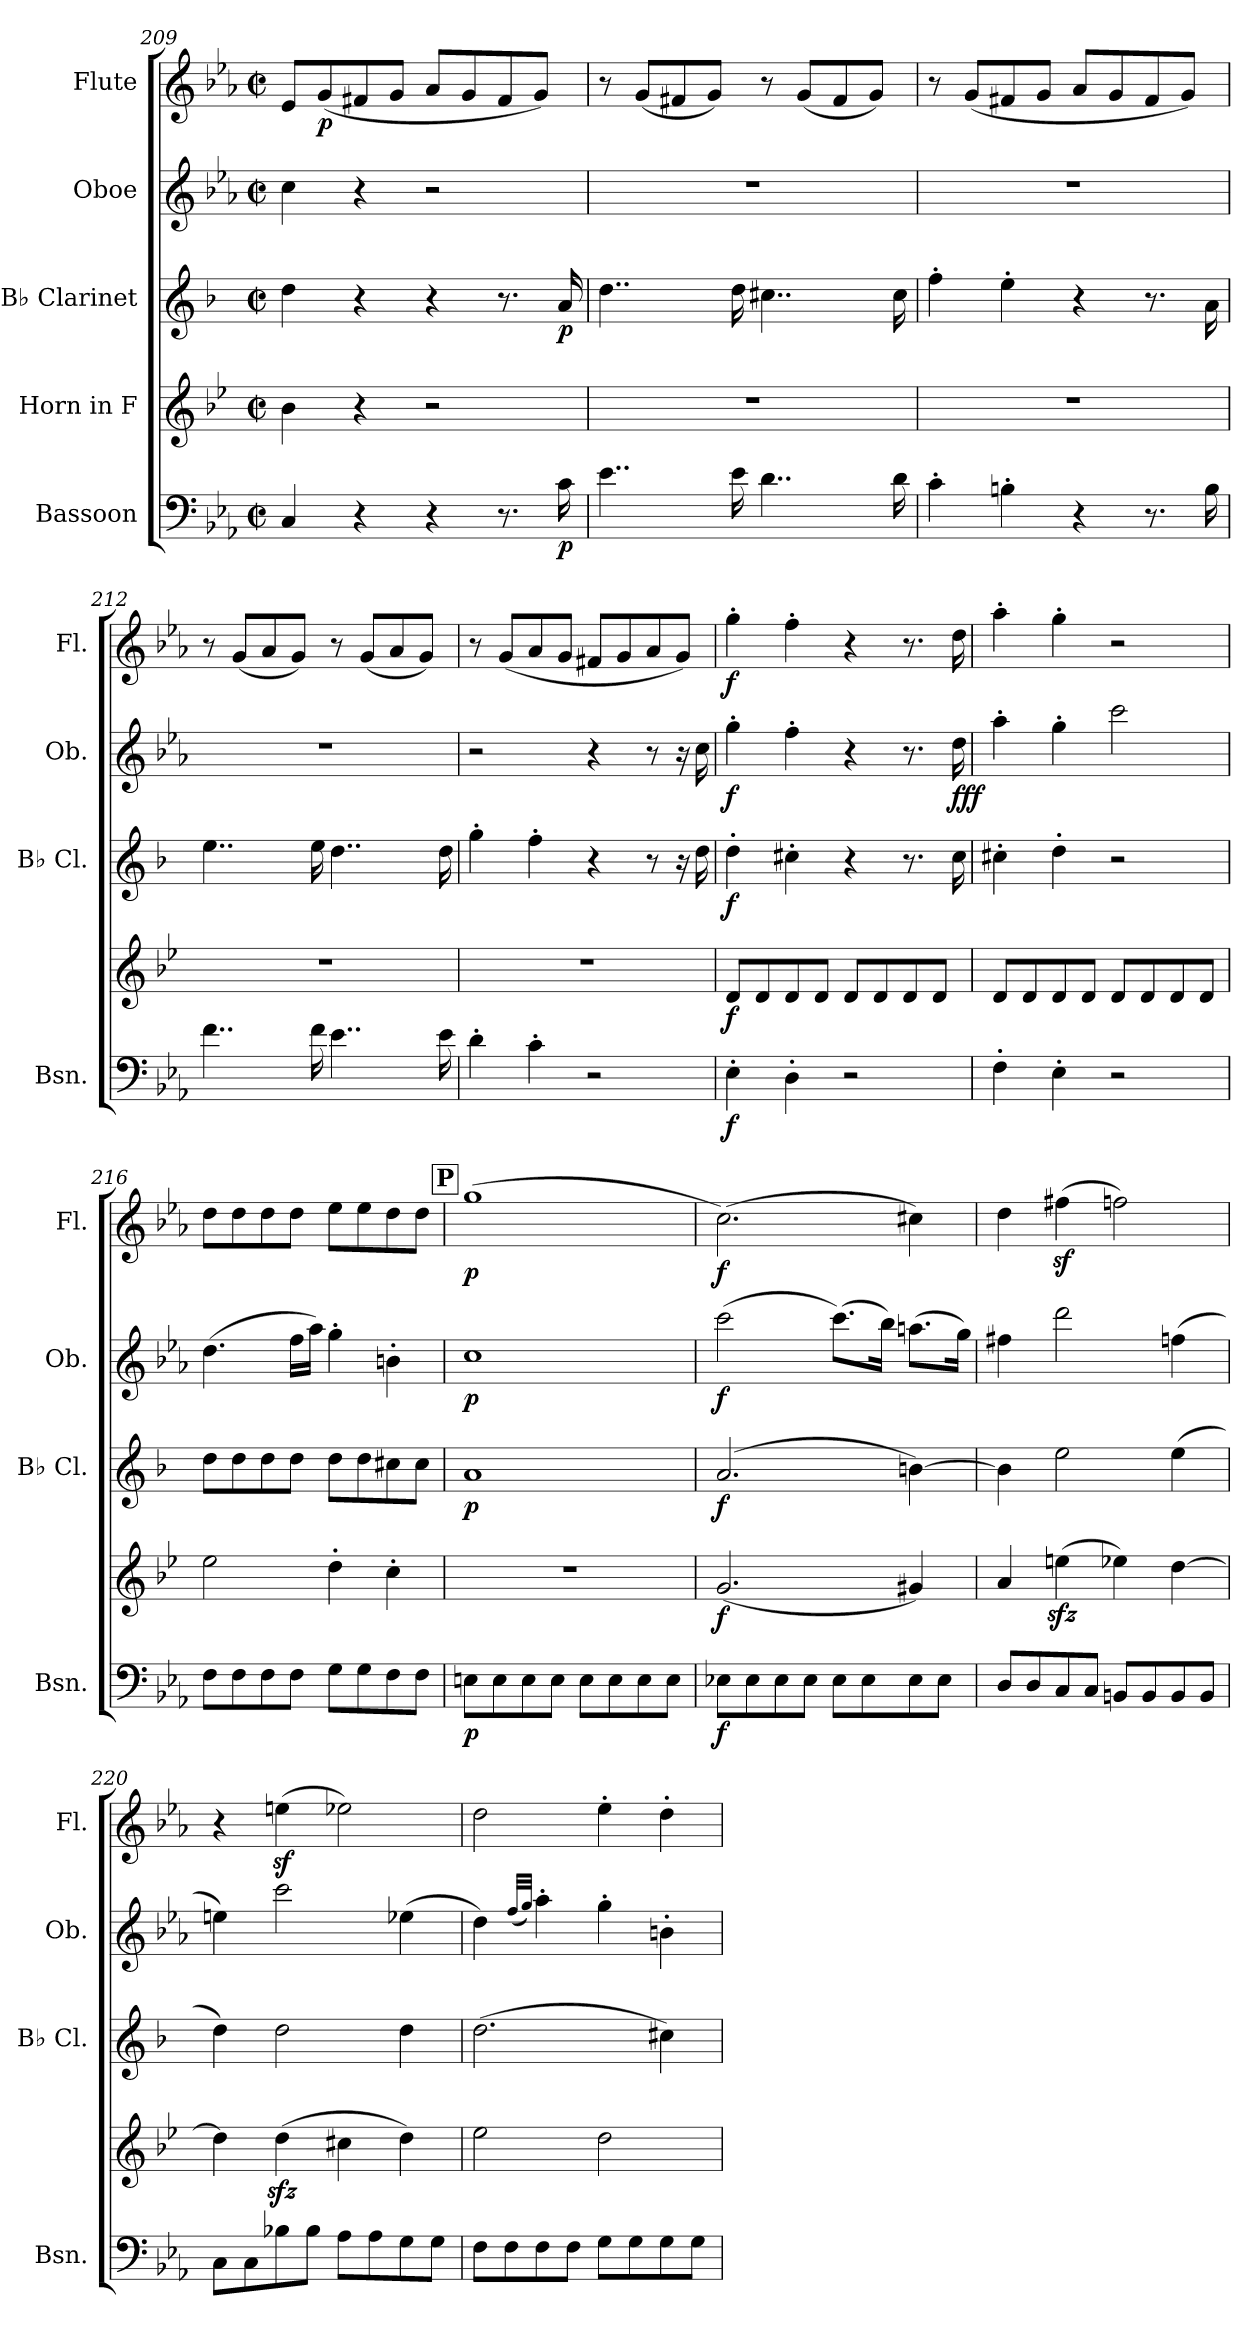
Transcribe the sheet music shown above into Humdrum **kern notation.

**kern	**dynam	**kern	**dynam	**kern	**dynam	**kern	**dynam	**kern	**dynam
*part5	*part5	*part4	*part4	*part3	*part3	*part2	*part2	*part1	*part1
*staff5	*staff5	*staff4	*staff4	*staff3	*staff3	*staff2	*staff2	*staff1	*staff1
*I"Bassoon	*	*I"Horn in F	*	*I"B♭ Clarinet	*	*I"Oboe	*	*I"Flute	*
*I'Bsn.	*	*	*	*I'B♭ Cl.	*	*I'Ob.	*	*I'Fl.	*
*clefF4	*	*clefG2	*	*clefG2	*	*clefG2	*	*clefG2	*
*	*	*ITrd4c7	*	*ITrd1c2	*	*	*	*	*
*k[b-e-a-]	*	*k[b-e-a-]	*	*k[b-e-a-]	*	*k[b-e-a-]	*	*k[b-e-a-]	*
*M2/2	*	*M2/2	*	*M2/2	*	*M2/2	*	*M2/2	*
*met(c|)	*	*met(c|)	*	*met(c|)	*	*met(c|)	*	*met(c|)	*
=209	=209	=209	=209	=209	=209	=209	=209	=209	=209
4C/	.	4e-\	.	4cc\	.	4cc\	.	8e-/L	.
!	!	!	!	!	!	!	!	!	!LO:DY:b
.	.	.	.	.	.	.	.	(<8g/	p
4r	.	4r	.	4r	.	4r	.	8f#X/	.
.	.	.	.	.	.	.	.	8g/J	.
4r	.	2r	.	4r	.	2r	.	8a-/L	.
.	.	.	.	.	.	.	.	8g/	.
8.r	.	.	.	8.r	.	.	.	8f#/	.
.	.	.	.	.	.	.	.	8g/J)	.
!	!LO:DY:b	!	!	!	!LO:DY:b	!	!	!	!
16c\	p	.	.	16g/	p	.	.	.	.
=210	=210	=210	=210	=210	=210	=210	=210	=210	=210
4..e-\	.	1r	.	4..cc\	.	1r	.	8r	.
.	.	.	.	.	.	.	.	(<8g/L	.
.	.	.	.	.	.	.	.	8f#X/	.
.	.	.	.	.	.	.	.	8g/J)	.
16e-\	.	.	.	16cc\	.	.	.	.	.
4..d\	.	.	.	4..bn\	.	.	.	8r	.
.	.	.	.	.	.	.	.	(<8g/L	.
.	.	.	.	.	.	.	.	8f#/	.
.	.	.	.	.	.	.	.	8g/J)	.
16d\	.	.	.	16b\	.	.	.	.	.
=211	=211	=211	=211	=211	=211	=211	=211	=211	=211
4c'\	.	1r	.	4ee-'\	.	1r	.	8r	.
.	.	.	.	.	.	.	.	(<8g/L	.
4Bn'\	.	.	.	4dd'\	.	.	.	8f#X/	.
.	.	.	.	.	.	.	.	8g/J	.
4r	.	.	.	4r	.	.	.	8a-/L	.
.	.	.	.	.	.	.	.	8g/	.
8.r	.	.	.	8.r	.	.	.	8f#/	.
.	.	.	.	.	.	.	.	8g/J)	.
16B\	.	.	.	16g\	.	.	.	.	.
!!LO:LB:g=z
=212	=212	=212	=212	=212	=212	=212	=212	=212	=212
4..f\	.	1r	.	4..dd\	.	1r	.	8r	.
.	.	.	.	.	.	.	.	(<8g/L	.
.	.	.	.	.	.	.	.	8a-/	.
.	.	.	.	.	.	.	.	8g/J)	.
16f\	.	.	.	16dd\	.	.	.	.	.
4..e-\	.	.	.	4..cc\	.	.	.	8r	.
.	.	.	.	.	.	.	.	(<8g/L	.
.	.	.	.	.	.	.	.	8a-/	.
.	.	.	.	.	.	.	.	8g/J)	.
16e-\	.	.	.	16cc\	.	.	.	.	.
=213	=213	=213	=213	=213	=213	=213	=213	=213	=213
4d'\	.	1r	.	4ff'\	.	2r	.	8r	.
.	.	.	.	.	.	.	.	(<8g/L	.
4c'\	.	.	.	4ee-'\	.	.	.	8a-/	.
.	.	.	.	.	.	.	.	8g/J	.
2r	.	.	.	4r	.	4r	.	8f#X/L	.
.	.	.	.	.	.	.	.	8g/	.
.	.	.	.	8r	.	8r	.	8a-/	.
.	.	.	.	16r	.	16r	.	8g/J)	.
.	.	.	.	16cc\	.	16cc\	.	.	.
=214	=214	=214	=214	=214	=214	=214	=214	=214	=214
!	!LO:DY:b	!	!LO:DY:b	!	!LO:DY:b	!	!LO:DY:b	!	!LO:DY:b
4E-'\	f	8G/L	f	4cc'\	f	4gg'\	f	4gg'\	f
.	.	8G/	.	.	.	.	.	.	.
4D'\	.	8G/	.	4bn'\	.	4ff'\	.	4ff'\	.
.	.	8G/J	.	.	.	.	.	.	.
2r	.	8G/L	.	4r	.	4r	.	4r	.
.	.	8G/	.	.	.	.	.	.	.
.	.	8G/	.	8.r	.	8.r	.	8.r	.
.	.	8G/J	.	.	.	.	.	.	.
!	!	!	!	!	!	!	!LO:DY:b	!	!
.	.	.	.	16b\	.	16dd\	fff	16dd\	.
=215	=215	=215	=215	=215	=215	=215	=215	=215	=215
4F'\	.	8G/L	.	4bn'\	.	4aa-'\	.	4aa-'\	.
.	.	8G/	.	.	.	.	.	.	.
4E-'\	.	8G/	.	4cc'\	.	4gg'\	.	4gg'\	.
.	.	8G/J	.	.	.	.	.	.	.
2r	.	8G/L	.	2r	.	2ccc\	.	2r	.
.	.	8G/	.	.	.	.	.	.	.
.	.	8G/	.	.	.	.	.	.	.
.	.	8G/J	.	.	.	.	.	.	.
!!LO:PB:g=z
=216	=216	=216	=216	=216	=216	=216	=216	=216	=216
8F\L	.	2a-\	.	8cc\L	.	(>4.dd\	.	8dd\L	.
8F\	.	.	.	8cc\	.	.	.	8dd\	.
8F\	.	.	.	8cc\	.	.	.	8dd\	.
8F\J	.	.	.	8cc\J	.	16ff\LL	.	8dd\J	.
.	.	.	.	.	.	16aa-\JJ)	.	.	.
8G\L	.	4g'\	.	8cc\L	.	4gg'\	.	8ee-\L	.
8G\	.	.	.	8cc\	.	.	.	8ee-\	.
8F\	.	4f'\	.	8bn\	.	4bn'\	.	8dd\	.
8F\J	.	.	.	8b\J	.	.	.	8dd\J	.
!!LO:REH:place=s1:a:B:fs=14:t=P
=217	=217	=217	=217	=217	=217	=217	=217	=217	=217
!	!LO:DY:b	!	!	!	!LO:DY:b	!	!LO:DY:b	!	!LO:DY:b
8En\L	p	1r	.	1g	p	1cc	p	(>1gg	p
8E\	.	.	.	.	.	.	.	.	.
8E\	.	.	.	.	.	.	.	.	.
8E\J	.	.	.	.	.	.	.	.	.
8E\L	.	.	.	.	.	.	.	.	.
8E\	.	.	.	.	.	.	.	.	.
8E\	.	.	.	.	.	.	.	.	.
8E\J	.	.	.	.	.	.	.	.	.
=218	=218	=218	=218	=218	=218	=218	=218	=218	=218
!	!LO:DY:b	!	!LO:DY:b	!	!LO:DY:b	!	!LO:DY:b	!	!LO:DY:b
8E-X\L	f	(<2.c/	f	(>2.g/	f	(>2ccc\	f	(>2.cc\)	f
8E-\	.	.	.	.	.	.	.	.	.
8E-\	.	.	.	.	.	.	.	.	.
8E-\J	.	.	.	.	.	.	.	.	.
8E-\L	.	.	.	.	.	(>8.ccc\L)	.	.	.
8E-\	.	.	.	.	.	.	.	.	.
.	.	.	.	.	.	16bb-\Jk)	.	.	.
8E-\	.	4c#X/)	.	[4an\)	.	(>8.aan\L	.	4cc#X\)	.
8E-\J	.	.	.	.	.	.	.	.	.
.	.	.	.	.	.	16gg\Jk)	.	.	.
=219	=219	=219	=219	=219	=219	=219	=219	=219	=219
8D/L	.	4d/	.	4a\]	.	4ff#X\	.	4dd\	.
8D/	.	.	.	.	.	.	.	.	.
8C/	.	(>4anzz<\	.	2dd\	.	2ddd\	.	(>4ff#Xz<\	.
8C/J	.	.	.	.	.	.	.	.	.
8BBn/L	.	4a-X\)	.	.	.	.	.	2ffn\)	.
8BB/	.	.	.	.	.	.	.	.	.
8BB/	.	[4g\	.	(>4dd\	.	(>4ffn\	.	.	.
8BB/J	.	.	.	.	.	.	.	.	.
!!LO:LB:g=z
=220	=220	=220	=220	=220	=220	=220	=220	=220	=220
8C\L	.	4g\]	.	4cc\)	.	4een\)	.	4r	.
8C\	.	.	.	.	.	.	.	.	.
8B-X\	.	(>4gzz<\	.	2cc\	.	2ccc\	.	(>4eenz<\	.
8B-\J	.	.	.	.	.	.	.	.	.
8A-\L	.	4f#X\	.	.	.	.	.	2ee-X\)	.
8A-\	.	.	.	.	.	.	.	.	.
8G\	.	4g\)	.	4cc\	.	(>4ee-X\	.	.	.
8G\J	.	.	.	.	.	.	.	.	.
=221	=221	=221	=221	=221	=221	=221	=221	=221	=221
8F\L	.	2a-\	.	(>2.cc\	.	4dd\)	.	2dd\	.
8F\	.	.	.	.	.	.	.	.	.
.	.	.	.	.	.	(<32qff/LLL	.	.	.
.	.	.	.	.	.	32qgg/JJJ)	.	.	.
8F\	.	.	.	.	.	4aa-'\	.	.	.
8F\J	.	.	.	.	.	.	.	.	.
8G\L	.	2g\	.	.	.	4gg'\	.	4ee-'\	.
8G\	.	.	.	.	.	.	.	.	.
8G\	.	.	.	4bn\)	.	4bn'\	.	4dd'\	.
8G\J	.	.	.	.	.	.	.	.	.
=	=	=	=	=	=	=	=	=	=
*-	*-	*-	*-	*-	*-	*-	*-	*-	*-
